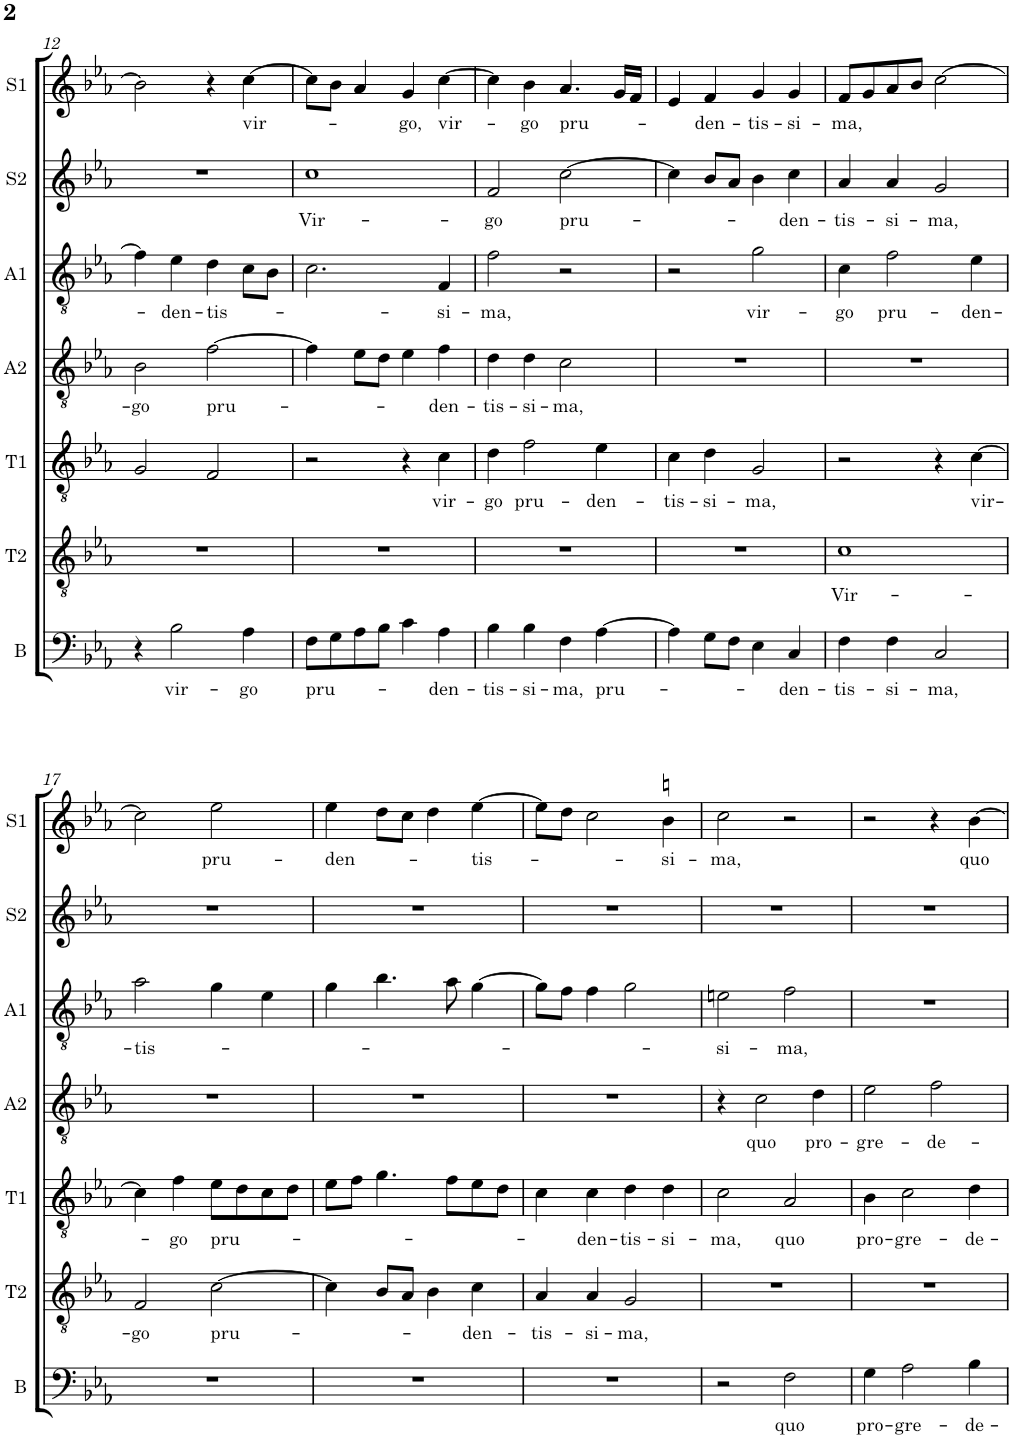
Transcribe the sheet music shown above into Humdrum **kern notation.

**kern	**text	**kern	**text	**kern	**text	**kern	**text	**kern	**text	**kern	**text	**kern	**text
*part7	*part7	*part6	*part6	*part5	*part5	*part4	*part4	*part3	*part3	*part2	*part2	*part1	*part1
*staff7	*staff7	*staff6	*staff6	*staff5	*staff5	*staff4	*staff4	*staff3	*staff3	*staff2	*staff2	*staff1	*staff1
*I"B	*	*I"T2	*	*I"T1	*	*I"A2	*	*I"A1	*	*I"S2	*	*I"S1	*
*I'B	*	*I'T2	*	*I'T1	*	*I'A2	*	*I'A1	*	*I'S2	*	*I'S1	*
!!LO:PB:g=z
*clefF4	*	*clefGv2	*	*clefGv2	*	*clefGv2	*	*clefGv2	*	*clefG2	*	*clefG2	*
*k[b-e-a-]	*	*k[b-e-a-]	*	*k[b-e-a-]	*	*k[b-e-a-]	*	*k[b-e-a-]	*	*k[b-e-a-]	*	*k[b-e-a-]	*
*E-:	*	*E-:	*	*E-:	*	*E-:	*	*E-:	*	*E-:	*	*E-:	*
*M2/2	*	*M2/2	*	*M2/2	*	*M2/2	*	*M2/2	*	*M2/2	*	*M2/2	*
=12	=12	=12	=12	=12	=12	=12	=12	=12	=12	=12	=12	=12	=12
!	!	!	!	!	!	!	!LO:LY:b	!	!	!	!	!	!
4r	.	1r	.	2G/	.	2B-\	-go	4f\]	.	1r	.	2b-\]	.
!	!LO:LY:b	!	!	!	!	!	!	!	!LO:LY:b	!	!	!	!
2B-\	vir-	.	.	.	.	.	.	4e-\	-den-	.	.	.	.
!	!	!	!	!	!	!	!LO:LY:b	!	!LO:LY:b	!	!	!	!
.	.	.	.	2F/	.	[2f\	pru-	4d\	-tis-	.	.	4r	.
!	!LO:LY:b	!	!	!	!	!	!	!	!	!	!	!	!LO:LY:b
4A-\	-go	.	.	.	.	.	.	8c\L	.	.	.	[4cc\	vir-
.	.	.	.	.	.	.	.	8B-\J	.	.	.	.	.
=13	=13	=13	=13	=13	=13	=13	=13	=13	=13	=13	=13	=13	=13
!	!LO:LY:b	!	!	!	!	!	!	!	!	!	!LO:LY:b	!	!
8F\L	pru-	1r	.	2r	.	4f\]	.	2.c\	.	1cc	Vir-	8cc\L]	.
8G\	.	.	.	.	.	.	.	.	.	.	.	8b-\J	.
8A-\	.	.	.	.	.	8e-\L	.	.	.	.	.	4a-/	.
8B-\J	.	.	.	.	.	8d\J	.	.	.	.	.	.	.
!	!	!	!	!	!	!	!	!	!	!	!	!	!LO:LY:b
4c\	.	.	.	4r	.	4e-\	.	.	.	.	.	4g/	-go,
!	!LO:LY:b	!	!	!	!LO:LY:b	!	!LO:LY:b	!	!LO:LY:b	!	!	!	!LO:LY:b
4A-\	-den-	.	.	4c\	vir-	4f\	-den-	4F/	-si-	.	.	[4cc\	vir-
=14	=14	=14	=14	=14	=14	=14	=14	=14	=14	=14	=14	=14	=14
!	!LO:LY:b	!	!	!	!LO:LY:b	!	!LO:LY:b	!	!LO:LY:b	!	!LO:LY:b	!	!
4B-\	-tis-	1r	.	4d\	-go	4d\	-tis-	2f\	-ma,	2f/	-go	4cc\]	.
!	!LO:LY:b	!	!	!	!LO:LY:b	!	!LO:LY:b	!	!	!	!	!	!LO:LY:b
4B-\	-si-	.	.	2f\	pru-	4d\	-si-	.	.	.	.	4b-\	-go
!	!LO:LY:b	!	!	!	!	!	!LO:LY:b	!	!	!	!LO:LY:b	!	!LO:LY:b
4F\	-ma,	.	.	.	.	2c\	-ma,	2r	.	[2cc\	pru-	4.a-/	pru-
!	!LO:LY:b	!	!	!	!LO:LY:b	!	!	!	!	!	!	!	!
[4A-\	pru-	.	.	4e-\	-den-	.	.	.	.	.	.	.	.
.	.	.	.	.	.	.	.	.	.	.	.	16g/LL	.
.	.	.	.	.	.	.	.	.	.	.	.	16f/JJ	.
=15	=15	=15	=15	=15	=15	=15	=15	=15	=15	=15	=15	=15	=15
!	!	!	!	!	!LO:LY:b	!	!	!	!	!	!	!	!
4A-\]	.	1r	.	4c\	-tis-	1r	.	2r	.	4cc\]	.	4e-/	.
!	!	!	!	!	!LO:LY:b	!	!	!	!	!	!	!	!LO:LY:b
8G\L	.	.	.	4d\	-si-	.	.	.	.	8b-/L	.	4f/	-den-
8F\J	.	.	.	.	.	.	.	.	.	8a-/J	.	.	.
!	!	!	!	!	!LO:LY:b	!	!	!	!LO:LY:b	!	!	!	!LO:LY:b
4E-\	.	.	.	2G/	-ma,	.	.	2g\	vir-	4b-\	.	4g/	-tis-
!	!LO:LY:b	!	!	!	!	!	!	!	!	!	!LO:LY:b	!	!LO:LY:b
4C/	-den-	.	.	.	.	.	.	.	.	4cc\	-den-	4g/	-si-
=16	=16	=16	=16	=16	=16	=16	=16	=16	=16	=16	=16	=16	=16
!	!LO:LY:b	!	!LO:LY:b	!	!	!	!	!	!LO:LY:b	!	!LO:LY:b	!	!LO:LY:b
4F\	-tis-	1c	Vir-	2r	.	1r	.	4c\	-go	4a-/	-tis-	8f/L	-ma,
.	.	.	.	.	.	.	.	.	.	.	.	8g/	.
!	!LO:LY:b	!	!	!	!	!	!	!	!LO:LY:b	!	!LO:LY:b	!	!
4F\	-si-	.	.	.	.	.	.	2f\	pru-	4a-/	-si-	8a-/	.
.	.	.	.	.	.	.	.	.	.	.	.	8b-/J	.
!	!LO:LY:b	!	!	!	!	!	!	!	!	!	!LO:LY:b	!	!
2C/	-ma,	.	.	4r	.	.	.	.	.	2g/	-ma,	[2cc\	.
!	!	!	!	!	!LO:LY:b	!	!	!	!LO:LY:b	!	!	!	!
.	.	.	.	[4c\	vir-	.	.	4e-\	-den-	.	.	.	.
!!LO:LB:g=z
=17	=17	=17	=17	=17	=17	=17	=17	=17	=17	=17	=17	=17	=17
!	!	!	!LO:LY:b	!	!	!	!	!	!LO:LY:b	!	!	!	!
1r	.	2F/	-go	4c\]	.	1r	.	2a-\	-tis-	1r	.	2cc\]	.
!	!	!	!	!	!LO:LY:b	!	!	!	!	!	!	!	!
.	.	.	.	4f\	-go	.	.	.	.	.	.	.	.
!	!	!	!LO:LY:b	!	!LO:LY:b	!	!	!	!	!	!	!	!LO:LY:b
.	.	[2c\	pru-	8e-\L	pru-	.	.	4g\	.	.	.	2ee-\	pru-
.	.	.	.	8d\	.	.	.	.	.	.	.	.	.
.	.	.	.	8c\	.	.	.	4e-\	.	.	.	.	.
.	.	.	.	8d\J	.	.	.	.	.	.	.	.	.
=18	=18	=18	=18	=18	=18	=18	=18	=18	=18	=18	=18	=18	=18
!	!	!	!	!	!	!	!	!	!	!	!	!	!LO:LY:b
1r	.	4c\]	.	8e-\L	.	1r	.	4g\	.	1r	.	4ee-\	-den-
.	.	.	.	8f\J	.	.	.	.	.	.	.	.	.
.	.	8B-/L	.	4.g\	.	.	.	4.b-\	.	.	.	8dd\L	.
.	.	8A-/J	.	.	.	.	.	.	.	.	.	8cc\J	.
.	.	4B-\	.	.	.	.	.	.	.	.	.	4dd\	.
.	.	.	.	8f\L	.	.	.	8a-\	.	.	.	.	.
!	!	!	!LO:LY:b	!	!	!	!	!	!	!	!	!	!LO:LY:b
.	.	4c\	-den-	8e-\	.	.	.	[4g\	.	.	.	[4ee-\	-tis-
.	.	.	.	8d\J	.	.	.	.	.	.	.	.	.
=19	=19	=19	=19	=19	=19	=19	=19	=19	=19	=19	=19	=19	=19
!	!	!	!LO:LY:b	!	!	!	!	!	!	!	!	!	!
1r	.	4A-/	-tis-	4c\	.	1r	.	8g\L]	.	1r	.	8ee-\L]	.
.	.	.	.	.	.	.	.	8f\J	.	.	.	8dd\J	.
!	!	!	!LO:LY:b	!	!LO:LY:b	!	!	!	!	!	!	!	!
.	.	4A-/	-si-	4c\	-den-	.	.	4f\	.	.	.	2cc\	.
!	!	!	!LO:LY:b	!	!LO:LY:b	!	!	!	!	!	!	!	!
.	.	2G/	-ma,	4d\	-tis-	.	.	2g\	.	.	.	.	.
!	!	!	!	!	!LO:LY:b	!	!	!	!	!	!	!	!LO:LY:b
.	.	.	.	4d\	-si-	.	.	.	.	.	.	4bn\	-si-
=20	=20	=20	=20	=20	=20	=20	=20	=20	=20	=20	=20	=20	=20
!	!	!	!	!	!LO:LY:b	!	!	!	!LO:LY:b	!	!	!	!LO:LY:b
2r	.	1r	.	2c\	-ma,	4r	.	2en\	-si-	1r	.	2cc\	-ma,
!	!	!	!	!	!	!	!LO:LY:b	!	!	!	!	!	!
.	.	.	.	.	.	2c\	quo	.	.	.	.	.	.
!	!LO:LY:b	!	!	!	!LO:LY:b	!	!	!	!LO:LY:b	!	!	!	!
2F\	quo	.	.	2A-/	quo	.	.	2f\	-ma,	.	.	2r	.
!	!	!	!	!	!	!	!LO:LY:b	!	!	!	!	!	!
.	.	.	.	.	.	4d\	pro-	.	.	.	.	.	.
=21	=21	=21	=21	=21	=21	=21	=21	=21	=21	=21	=21	=21	=21
!	!LO:LY:b	!	!	!	!LO:LY:b	!	!LO:LY:b	!	!	!	!	!	!
4G\	pro-	1r	.	4B-\	pro-	2e-\	-gre-	1r	.	1r	.	2r	.
!	!LO:LY:b	!	!	!	!LO:LY:b	!	!	!	!	!	!	!	!
2A-\	-gre-	.	.	2c\	-gre-	.	.	.	.	.	.	.	.
!	!	!	!	!	!	!	!LO:LY:b	!	!	!	!	!	!
.	.	.	.	.	.	2f\	-de-	.	.	.	.	4r	.
!	!LO:LY:b	!	!	!	!LO:LY:b	!	!	!	!	!	!	!	!LO:LY:b
4B-\	-de-	.	.	4d\	-de-	.	.	.	.	.	.	[4b-\	quo
=	=	=	=	=	=	=	=	=	=	=	=	=	=
*-	*-	*-	*-	*-	*-	*-	*-	*-	*-	*-	*-	*-	*-
